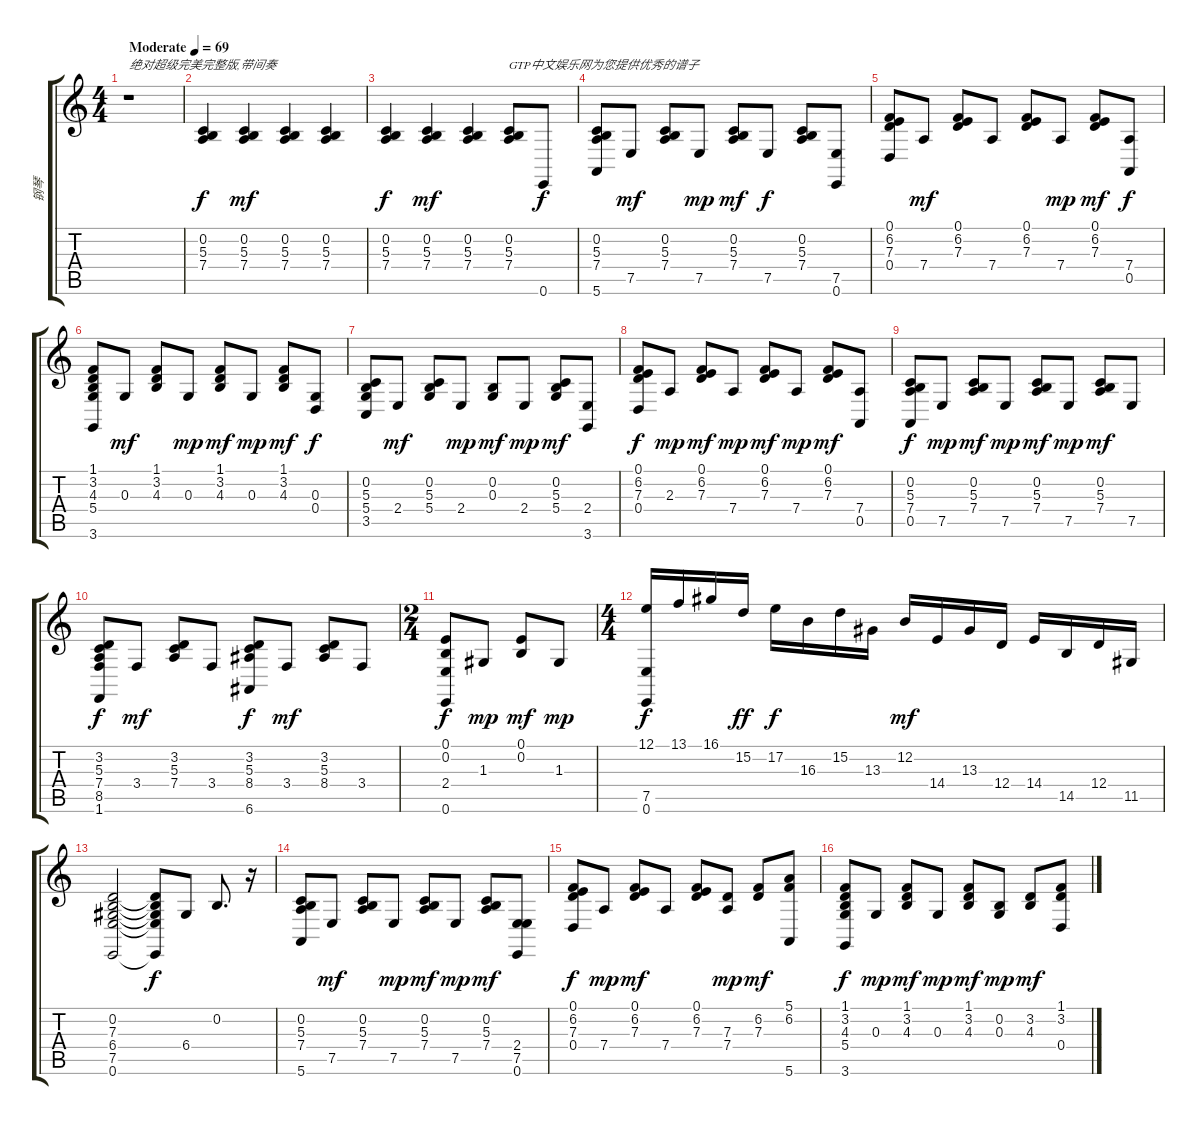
\track ("钢琴" "钢琴") {instrument brightacousticpiano}
\staff {score tabs}
\tuning (E4 B3 G3 D3 A2 E2) {hide}
\ts (4 4)
\tempo (69 "Moderate")
\clef g2
\ks c
r.1{txt "绝对超级完美完整版,带间奏" dy f instrument brightacousticpiano} |
(0.2 5.3 7.4).4{volume 12} (0.2 5.3 7.4).4{dy mf} (0.2 5.3 7.4).4 (0.2 5.3 7.4).4 |
(0.2 5.3 7.4).4{dy f} (0.2 5.3 7.4).4{dy mf} (0.2 5.3 7.4).4 (0.2 5.3 7.4).8{txt "GTP中文娱乐网为您提供优秀的谱子"} 0.6.8{dy f} |
(0.2 5.3 7.4 5.6).8 7.5.8{dy mf} (0.2 5.3 7.4).8 7.5.8{dy mp} (0.2 5.3 7.4).8{dy mf} 7.5.8{dy f} (0.2 5.3 7.4).8 (7.5 0.6).8 |
(0.1 6.2 7.3 0.4).8 7.4.8{dy mf} (0.1 6.2 7.3).8 7.4.8 (0.1 6.2 7.3).8 7.4.8{dy mp} (0.1 6.2 7.3).8{dy mf} (7.4 0.5).8{dy f} |
(1.1 3.2 4.3 5.4 3.6).8 0.3.8{dy mf} (1.1 3.2 4.3).8 0.3.8{dy mp} (1.1 3.2 4.3).8{dy mf} 0.3.8{dy mp} (1.1 3.2 4.3).8{dy mf} (0.3 0.4).8{dy f} |
(0.2 5.3 5.4 3.5).8 2.4.8{dy mf} (0.2 5.3 5.4).8 2.4.8{dy mp} (0.2 0.3).8{dy mf} 2.4.8{dy mp} (0.2 5.3 5.4).8{dy mf} (2.4 3.6).8 |
(0.1 6.2 7.3 0.4).8{dy f} 2.3.8{dy mp} (0.1 6.2 7.3).8{dy mf} 7.4.8{dy mp} (0.1 6.2 7.3).8{dy mf} 7.4.8{dy mp} (0.1 6.2 7.3).8{dy mf} (7.4 0.5).8 |
(0.2 5.3 7.4 0.5).8{dy f} 7.5.8{dy mp} (0.2 5.3 7.4).8{dy mf} 7.5.8{dy mp} (0.2 5.3 7.4).8{dy mf} 7.5.8{dy mp} (0.2 5.3 7.4).8{dy mf} 7.5.8 |
(3.2 5.3 7.4 8.5 1.6).8{dy f} 3.4.8{dy mf} (3.2 5.3 7.4).8 3.4.8 (3.2 5.3 8.4 6.6).8{dy f} 3.4.8{dy mf} (3.2 5.3 8.4).8 3.4.8 |
\ts (2 4)
(0.1 0.2 2.4 0.6).8{dy f} 1.3.8{dy mp} (0.1 0.2).8{dy mf} 1.3.8{dy mp} |
\ts (4 4)
(12.1 7.5 0.6).16{dy f volume 14} 13.1.16{volume 15} 16.1.16 15.2.16{dy ff} 17.2.16{dy f} 16.3.16{volume 15} 15.2.16{volume 15} 13.3.16{volume 14} 12.2.16{dy mf volume 14} 14.4.16{volume 14} 13.3.16{volume 13} 12.4.16{volume 13} 14.4.16{volume 13} 14.5.16{volume 12} 12.4.16 11.5.16{volume 12} |
(0.2 7.3 6.4 7.5 0.6).2{volume 12} (0.2{t} 7.3{t} 6.4{t} 7.5{t} 0.6{t}).8{dy f} 6.4.8 0.2.8{d} r.16 |
(0.2 5.3 7.4 5.6).8{volume 10} 7.5.8{dy mf} (0.2 5.3 7.4).8 7.5.8{dy mp} (0.2 5.3 7.4).8{dy mf} 7.5.8{dy mp} (0.2 5.3 7.4).8{dy mf} (2.4 7.5 0.6).8 |
(0.1 6.2 7.3 0.4).8{dy f} 7.4.8{dy mp} (0.1 6.2 7.3).8{dy mf} 7.4.8 (0.1 6.2 7.3).8 (7.3 7.4).8{dy mp} (6.2 7.3).8{dy mf} (5.1 6.2 5.6).8 |
(1.1 3.2 4.3 5.4 3.6).8{dy f} 0.3.8{dy mp} (1.1 3.2 4.3).8{dy mf} 0.3.8{dy mp} (1.1 3.2 4.3).8{dy mf} (0.2 0.3).8{dy mp} (3.2 4.3).8{dy mf} (1.1 3.2 0.4).8
